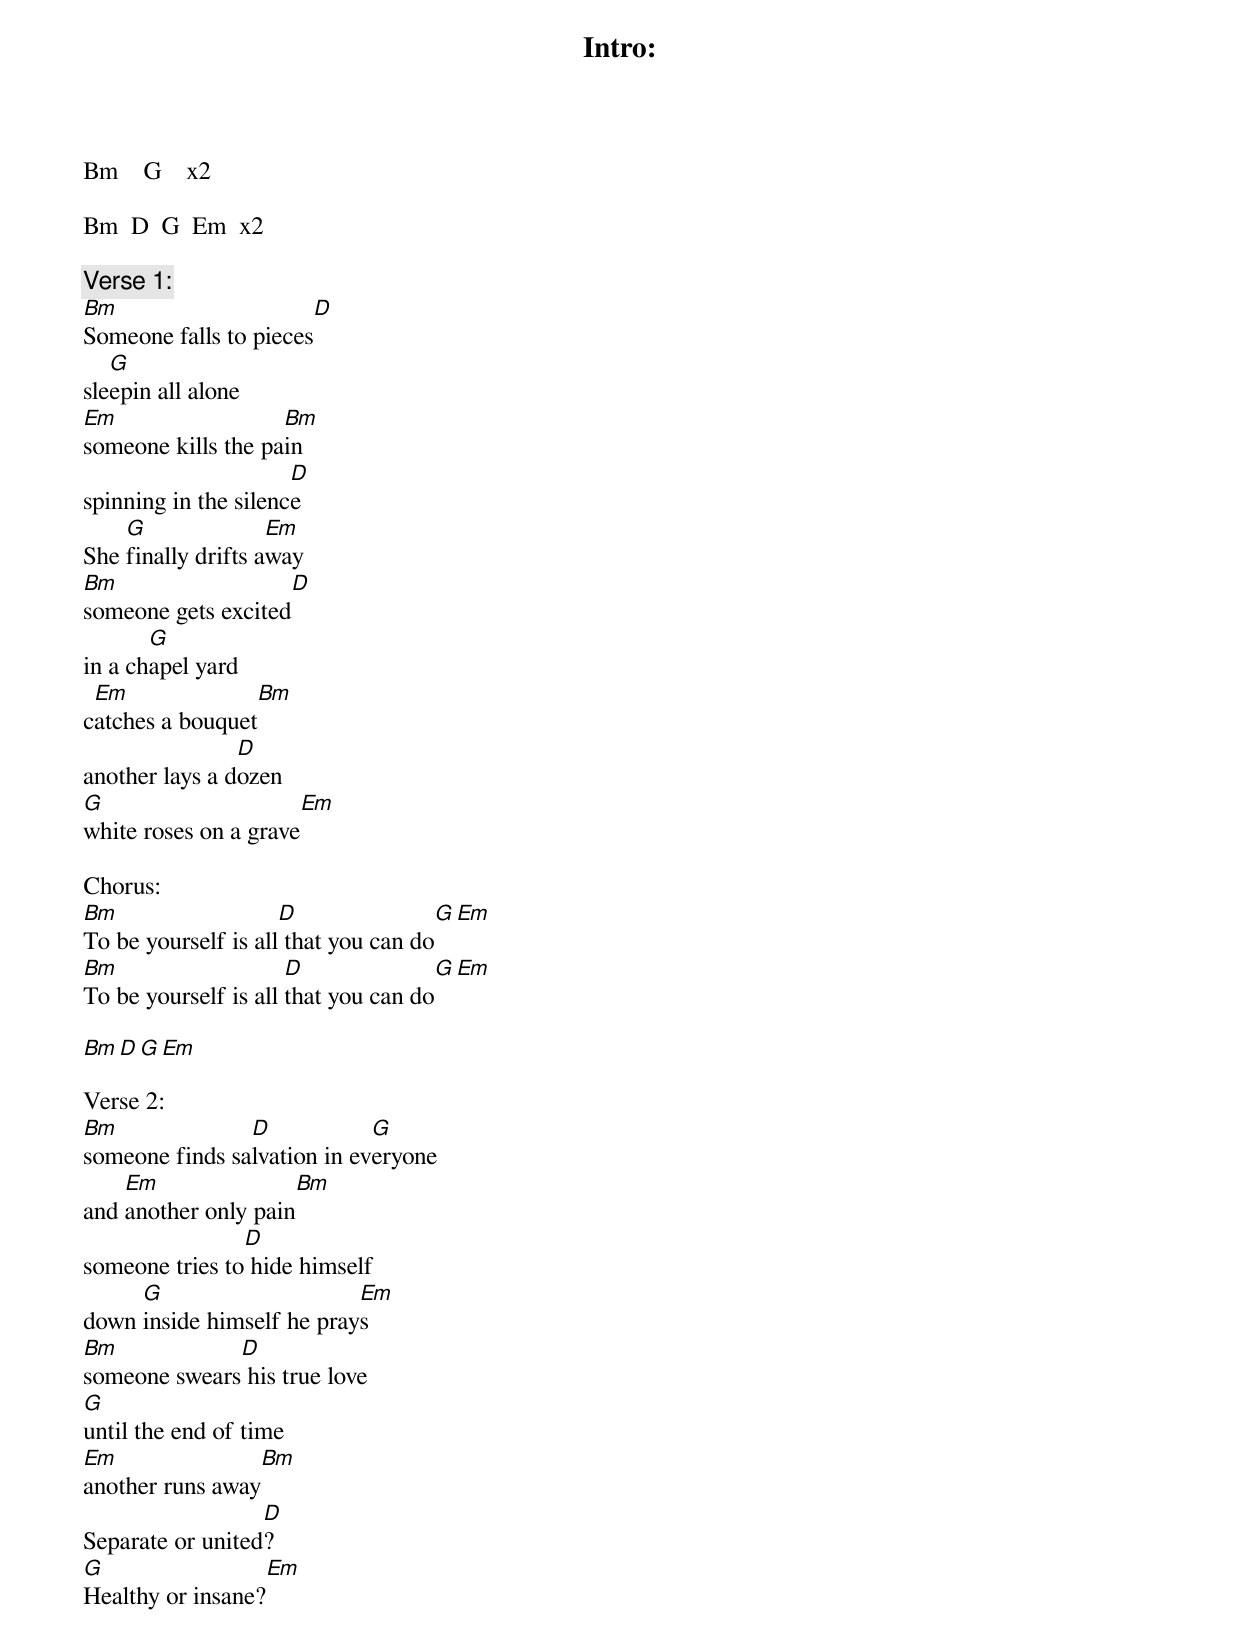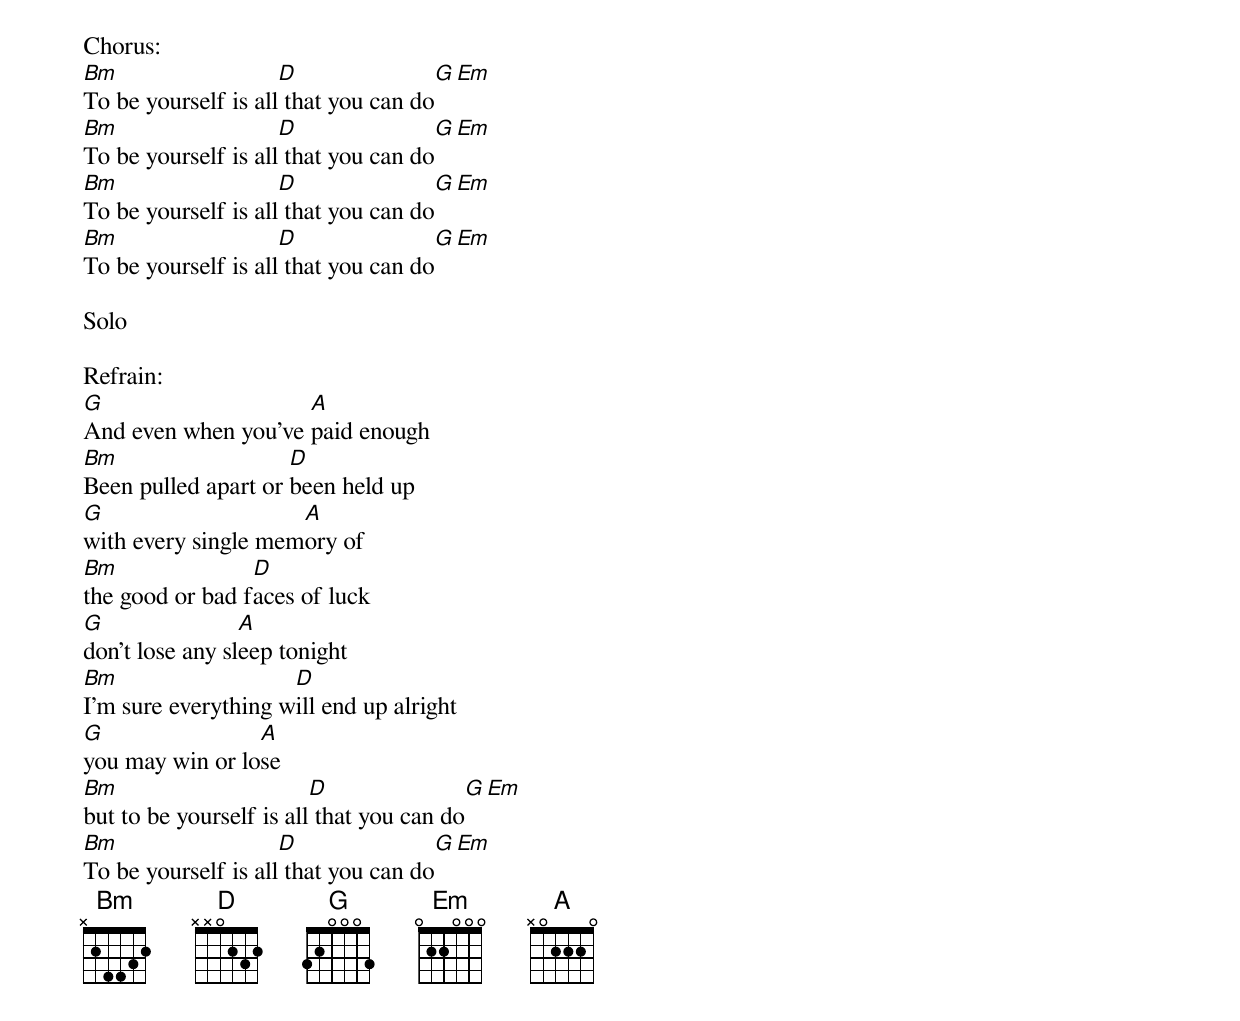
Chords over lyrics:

Intro:
Bm    G    x2

Bm  D  G  Em  x2

Verse 1:
Bm                      D
Someone falls to pieces
   G
sleepin all alone
Em                  Bm
someone kills the pain
                      D
spinning in the silence
    G               Em
She finally drifts away
Bm                  D
someone gets excited
       G
in a chapel yard
 Em              Bm
catches a bouquet
                D
another lays a dozen
G                       Em
white roses on a grave

Chorus:
Bm                   D               G         Em
To be yourself is all that you can do
Bm                    D               G         Em
To be yourself is all that you can do

Bm  D  G  Em

Verse 2:
Bm              D            G
someone finds salvation in everyone
    Em               Bm
and another only pain
                D
someone tries to hide himself
     G                     Em
down inside himself he prays
Bm            D
someone swears his true love
G
until the end of time
Em                Bm
another runs away
                  D
Separate or united?
G                 Em
Healthy or insane?

Chorus:
Bm                   D               G         Em
To be yourself is all that you can do
Bm                   D               G         Em
To be yourself is all that you can do
Bm                   D               G         Em
To be yourself is all that you can do
Bm                   D               G         Em
To be yourself is all that you can do

Solo

Refrain:
G                    A
And even when you’ve paid enough
Bm                   D
Been pulled apart or been held up
G                    A
with every single memory of
Bm               D
the good or bad faces of luck
G                A
don’t lose any sleep tonight
Bm                   D
I'm sure everything will end up alright
G                A
you may win or lose
Bm                       D               G         Em
but to be yourself is all that you can do
Bm                   D               G         Em
To be yourself is all that you can do
